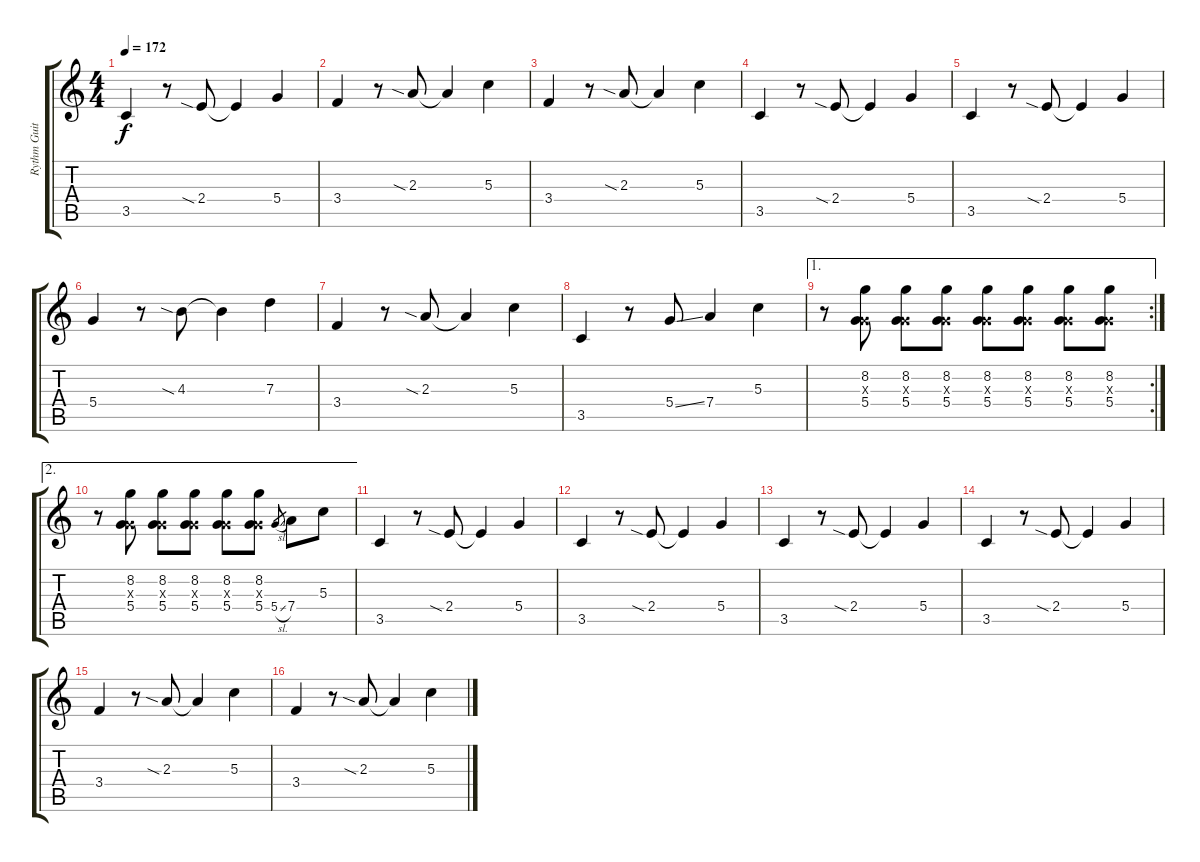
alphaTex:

\track ("Rythm Guitar" "Rythm Guit") {instrument electricguitarjazz}
\staff {score tabs}
\tuning (E4 B3 G3 D3 A2 E2) {hide}
\ts (4 4)
\tempo 172
\clef g2
\ks c
3.5.4{dy f} r.8 2.4{sia}.8 2.4{t}.4 5.4.4 |
3.4.4 r.8 2.3{sia}.8 2.3{t}.4 5.3.4 |
3.4.4 r.8 2.3{sia}.8 2.3{t}.4 5.3.4 |
3.5.4 r.8 2.4{sia}.8 2.4{t}.4 5.4.4 |
3.5.4 r.8 2.4{sia}.8 2.4{t}.4 5.4.4 |
5.4.4 r.8 4.3{sia}.8 4.3{t}.4 7.3.4 |
3.4.4 r.8 2.3{sia}.8 2.3{t}.4 5.3.4 |
3.5.4 r.8 5.4{ss}.8 7.4.4 5.3.4 |
\ae 1
\rc 2
r.8 (8.2 0.3{x} 5.4).8 (8.2 0.3{x} 5.4).8 (8.2 0.3{x} 5.4).8 (8.2 0.3{x} 5.4).8 (8.2 0.3{x} 5.4).8 (8.2 0.3{x} 5.4).8 (8.2 0.3{x} 5.4).8 |
\ae 2
r.8 (8.2 0.3{x} 5.4).8 (8.2 0.3{x} 5.4).8 (8.2 0.3{x} 5.4).8 (8.2 0.3{x} 5.4).8 (8.2 0.3{x} 5.4).8 5.4{sl}.8{gr} 7.4.8 5.3.8 |
3.5.4 r.8 2.4{sia}.8 2.4{t}.4 5.4.4 |
3.5.4 r.8 2.4{sia}.8 2.4{t}.4 5.4.4 |
3.5.4 r.8 2.4{sia}.8 2.4{t}.4 5.4.4 |
3.5.4 r.8 2.4{sia}.8 2.4{t}.4 5.4.4 |
3.4.4 r.8 2.3{sia}.8 2.3{t}.4 5.3.4 |
3.4.4 r.8 2.3{sia}.8 2.3{t}.4 5.3.4
